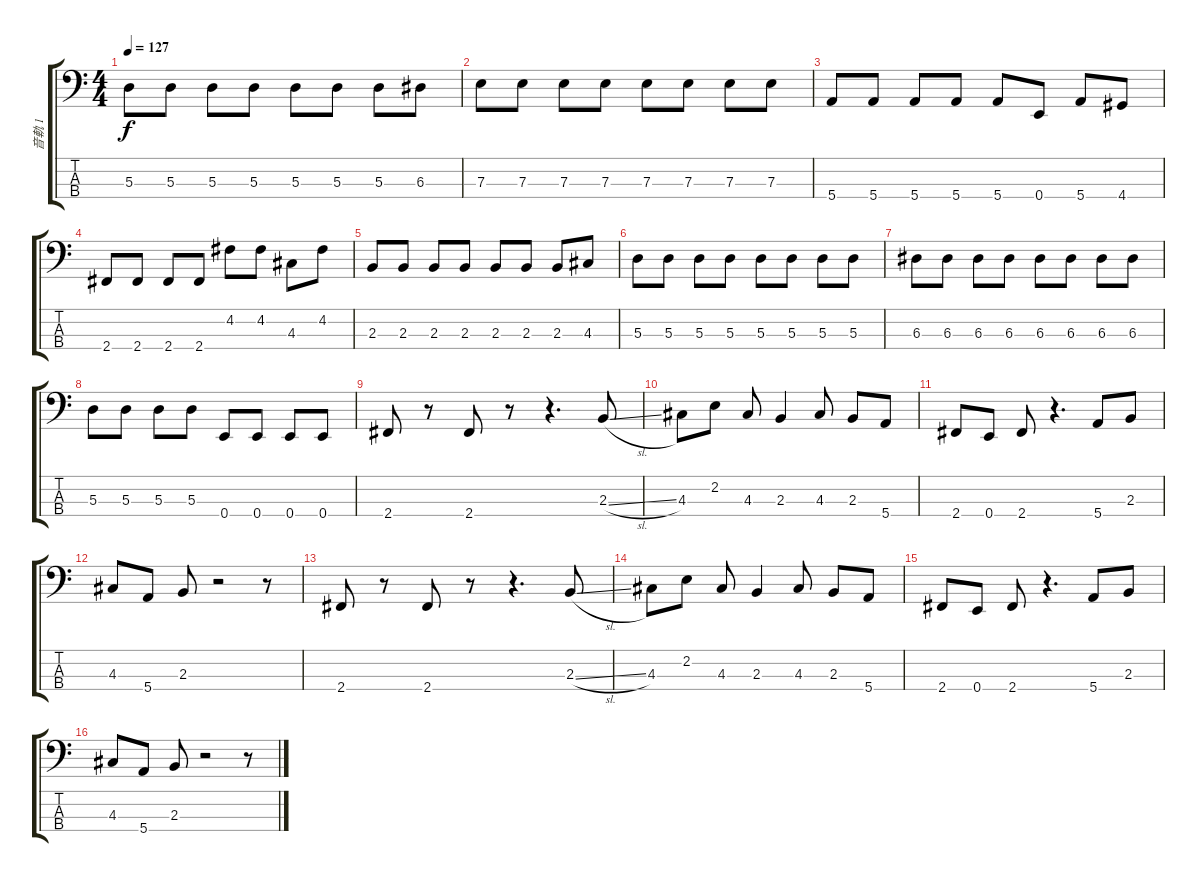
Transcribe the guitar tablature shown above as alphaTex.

\track ("音軌 1" "音軌 1") {instrument electricbassfinger}
\staff {score tabs}
\tuning (G2 D2 A1 E1) {hide}
\ts (4 4)
\tempo 127
\clef f4
\ks c
5.3.8{dy f} 5.3.8 5.3.8 5.3.8 5.3.8 5.3.8 5.3.8 6.3.8 |
7.3.8 7.3.8 7.3.8 7.3.8 7.3.8 7.3.8 7.3.8 7.3.8 |
5.4.8 5.4.8 5.4.8 5.4.8 5.4.8 0.4.8 5.4.8 4.4.8 |
2.4.8 2.4.8 2.4.8 2.4.8 4.2.8 4.2.8 4.3.8 4.2.8 |
2.3.8 2.3.8 2.3.8 2.3.8 2.3.8 2.3.8 2.3.8 4.3.8 |
5.3.8 5.3.8 5.3.8 5.3.8 5.3.8 5.3.8 5.3.8 5.3.8 |
6.3.8 6.3.8 6.3.8 6.3.8 6.3.8 6.3.8 6.3.8 6.3.8 |
5.3.8 5.3.8 5.3.8 5.3.8 0.4.8 0.4.8 0.4.8 0.4.8 |
2.4.8 r.8 2.4.8 r.8 r.4{d} 2.3{sl}.8 |
4.3.8 2.2.8 4.3.8 2.3.4 4.3.8 2.3.8 5.4.8 |
2.4.8 0.4.8 2.4.8 r.4{d} 5.4.8 2.3.8 |
4.3.8 5.4.8 2.3.8 r.2 r.8 |
2.4.8 r.8 2.4.8 r.8 r.4{d} 2.3{sl}.8 |
4.3.8 2.2.8 4.3.8 2.3.4 4.3.8 2.3.8 5.4.8 |
2.4.8 0.4.8 2.4.8 r.4{d} 5.4.8 2.3.8 |
4.3.8 5.4.8 2.3.8 r.2 r.8
